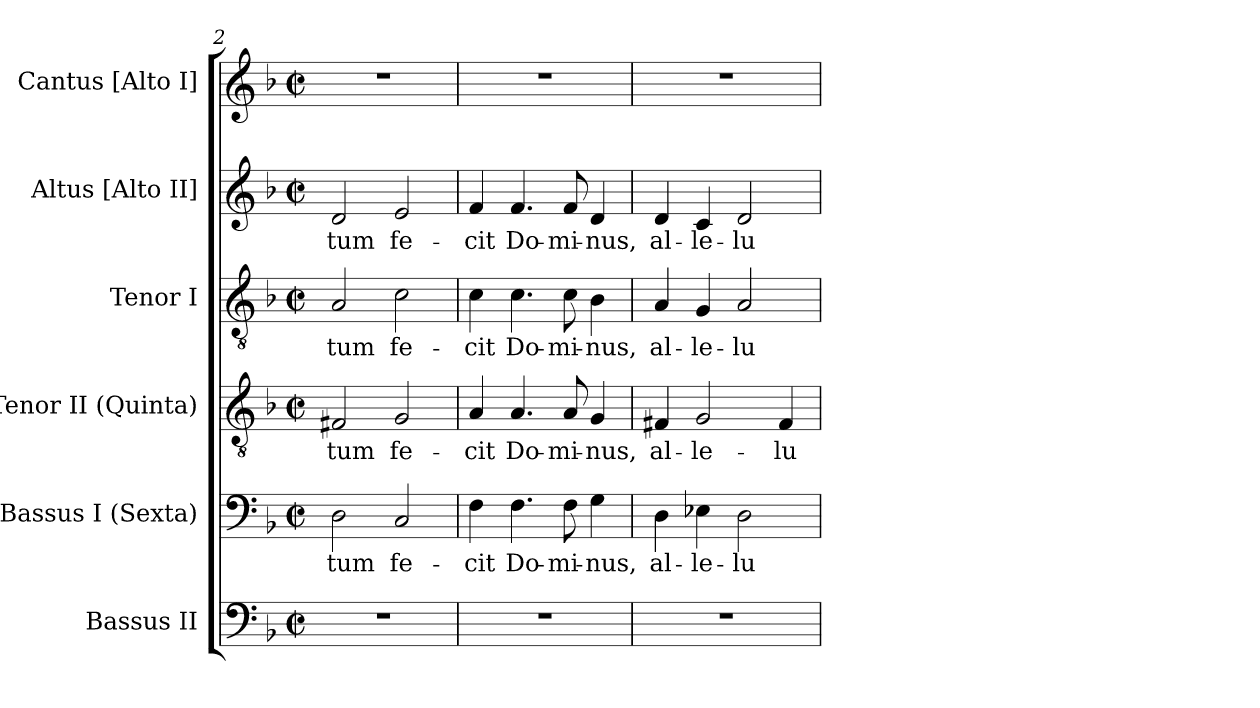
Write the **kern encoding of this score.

**kern	**kern	**text	**kern	**text	**kern	**text	**kern	**text	**kern
*part6	*part5	*part5	*part4	*part4	*part3	*part3	*part2	*part2	*part1
*staff6	*staff5	*staff5	*staff4	*staff4	*staff3	*staff3	*staff2	*staff2	*staff1
*I"Bassus II	*I"Bassus I (Sexta)	*	*I"Tenor II (Quinta)	*	*I"Tenor I	*	*I"Altus [Alto II]	*	*I"Cantus [Alto I]
*I'B.	*I'B.	*	*I'T.	*	*I'T.	*	*I'A.	*	*I'A.
*clefF4	*clefF4	*	*clefGv2	*	*clefGv2	*	*clefG2	*	*clefG2
*	*	*	*ITrd7c12	*	*ITrd7c12	*	*	*	*
*k[b-]	*k[b-]	*	*k[b-]	*	*k[b-]	*	*k[b-]	*	*k[b-]
*F:	*F:	*	*F:	*	*F:	*	*F:	*	*F:
*M2/2	*M2/2	*	*M2/2	*	*M2/2	*	*M2/2	*	*M2/2
*met(c|)	*met(c|)	*	*met(c|)	*	*met(c|)	*	*met(c|)	*	*met(c|)
=2	=2	=2	=2	=2	=2	=2	=2	=2	=2
!	!	!LO:LY:b:color=#000000	!	!	!	!	!	!	!
!	!	!	!	!LO:LY:b:color=#000000	!	!	!	!	!
!	!	!	!	!	!	!LO:LY:b:color=#000000	!	!	!
!	!	!	!	!	!	!	!	!LO:LY:b:color=#000000	!
1r	2Di\	-tum	2FF#Xi/	-tum	2AAi/	-tum	2di/	-tum	1r
!	!	!LO:LY:b:color=#000000	!	!	!	!	!	!	!
!	!	!	!	!LO:LY:b:color=#000000	!	!	!	!	!
!	!	!	!	!	!	!LO:LY:b:color=#000000	!	!	!
!	!	!	!	!	!	!	!	!LO:LY:b:color=#000000	!
.	2Ci/	fe-	2GGi/	fe-	2Ci\	fe-	2ei/	fe-	.
=3	=3	=3	=3	=3	=3	=3	=3	=3	=3
!	!	!LO:LY:b:color=#000000	!	!	!	!	!	!	!
!	!	!	!	!LO:LY:b:color=#000000	!	!	!	!	!
!	!	!	!	!	!	!LO:LY:b:color=#000000	!	!	!
!	!	!	!	!	!	!	!	!LO:LY:b:color=#000000	!
1r	4Fi\	-cit	4AAi/	-cit	4Ci\	-cit	4fi/	-cit	1r
!	!	!LO:LY:b:color=#000000	!	!	!	!	!	!	!
!	!	!	!	!LO:LY:b:color=#000000	!	!	!	!	!
!	!	!	!	!	!	!LO:LY:b:color=#000000	!	!	!
!	!	!	!	!	!	!	!	!LO:LY:b:color=#000000	!
.	4.Fi\	Do-	4.AAi/	Do-	4.Ci\	Do-	4.fi/	Do-	.
!	!	!LO:LY:b:color=#000000	!	!	!	!	!	!	!
!	!	!	!	!LO:LY:b:color=#000000	!	!	!	!	!
!	!	!	!	!	!	!LO:LY:b:color=#000000	!	!	!
!	!	!	!	!	!	!	!	!LO:LY:b:color=#000000	!
.	8Fi\	-mi-	8AAi/	-mi-	8Ci\	-mi-	8fi/	-mi-	.
!	!	!LO:LY:b:color=#000000	!	!	!	!	!	!	!
!	!	!	!	!LO:LY:b:color=#000000	!	!	!	!	!
!	!	!	!	!	!	!LO:LY:b:color=#000000	!	!	!
!	!	!	!	!	!	!	!	!LO:LY:b:color=#000000	!
.	4Gi\	-nus,	4GGi/	-nus,	4BB-i\	-nus,	4di/	-nus,	.
=4	=4	=4	=4	=4	=4	=4	=4	=4	=4
!	!	!LO:LY:b:color=#000000	!	!	!	!	!	!	!
!	!	!	!	!LO:LY:b:color=#000000	!	!	!	!	!
!	!	!	!	!	!	!LO:LY:b:color=#000000	!	!	!
!	!	!	!	!	!	!	!	!LO:LY:b:color=#000000	!
1r	4Di\	al-	4FF#Xi/	al-	4AAi/	al-	4di/	al-	1r
!	!	!LO:LY:b:color=#000000	!	!	!	!	!	!	!
!	!	!	!	!LO:LY:b:color=#000000	!	!	!	!	!
!	!	!	!	!	!	!LO:LY:b:color=#000000	!	!	!
!	!	!	!	!	!	!	!	!LO:LY:b:color=#000000	!
.	4E-Xi\	-le-	2GGi/	-le-	4GGi/	-le-	4ci/	-le-	.
!	!	!LO:LY:b:color=#000000	!	!	!	!	!	!	!
!	!	!	!	!	!	!LO:LY:b:color=#000000	!	!	!
!	!	!	!	!	!	!	!	!LO:LY:b:color=#000000	!
.	2Di\	-lu-	.	.	2AAi/	-lu-	2di/	-lu-	.
!	!	!	!	!LO:LY:b:color=#000000	!	!	!	!	!
.	.	.	4FF#i/	-lu-	.	.	.	.	.
=	=	=	=	=	=	=	=	=	=
*-	*-	*-	*-	*-	*-	*-	*-	*-	*-
